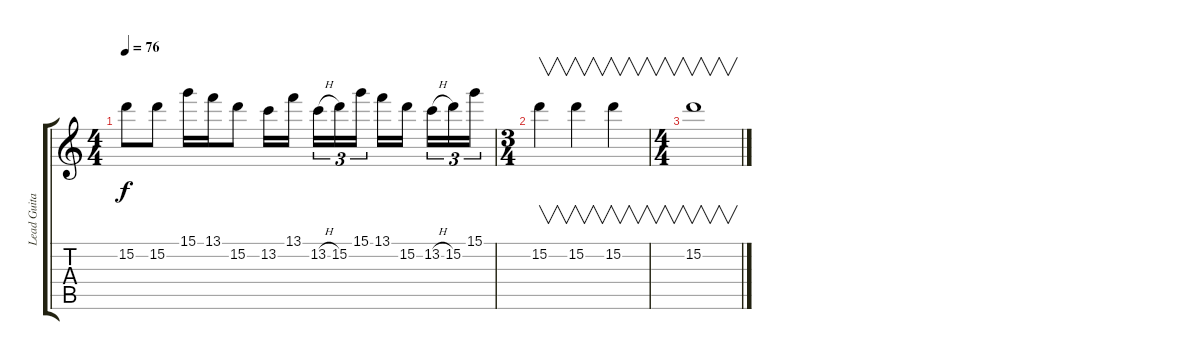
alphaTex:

\track ("Lead Guitarra" "Lead Guita") {instrument distortionguitar}
\staff {score tabs}
\tuning (E4 B3 G3 D3 A2 E2) {hide}
\ts (4 4)
\tempo 76
\clef g2
\ks c
15.2.8{dy f} 15.2.8 15.1.16 13.1.16 15.2.8 13.2.16 13.1.16 13.2{h}.16{tu (3 2)} 15.2.16{tu (3 2)} 15.1.16{tu (3 2)} 13.1.16 15.2.16 13.2{h}.16{tu (3 2)} 15.2.16{tu (3 2)} 15.1.16{tu (3 2)} |
\ts (3 4)
15.2.4{v} 15.2.4{v} 15.2.4{v} |
\ts (4 4)
15.2.1{v}
